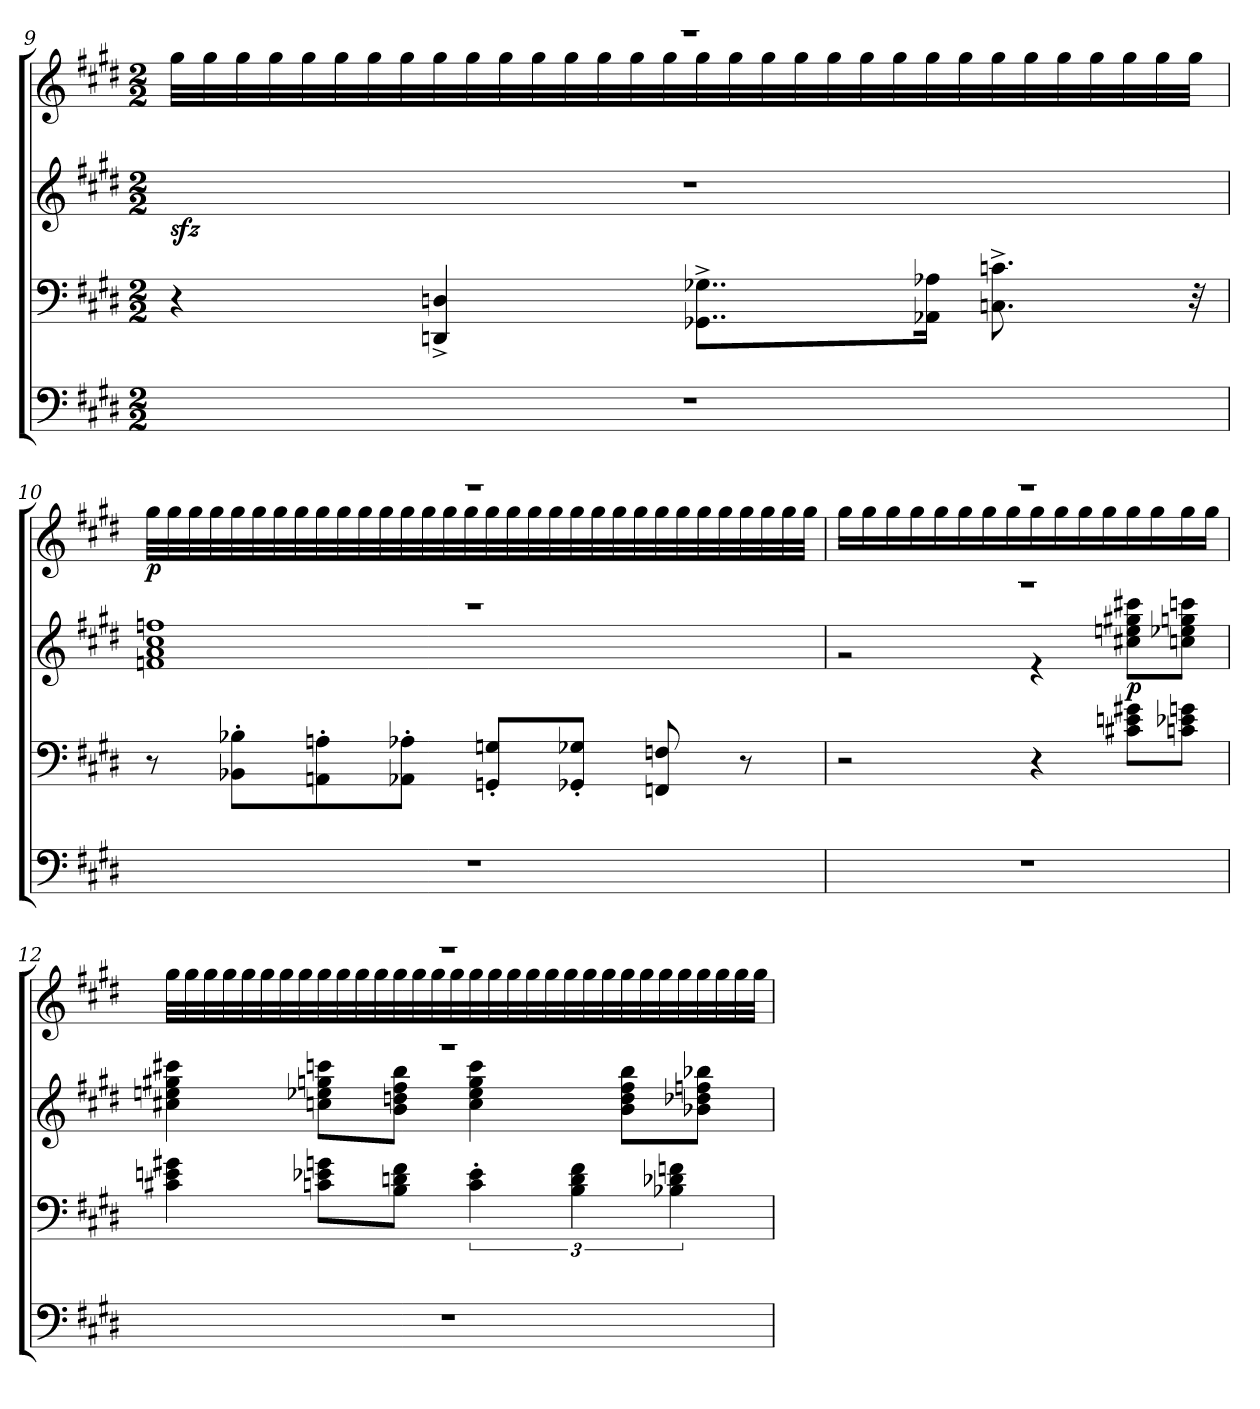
**kern	**kern	**kern	**dynam	**kern	**dynam
*part3	*part2	*part2	*part2	*part1	*part1
*staff4	*staff3	*staff2	*staff2/3	*staff1	*staff1
*clefF4	*clefF4	*clefG2	*	*clefG2	*
*k[f#c#g#d#]	*k[f#c#g#d#]	*k[f#c#g#d#]	*	*k[f#c#g#d#]	*
*M2/2	*M2/2	*M2/2	*	*M2/2	*
=9	=9	=9	=9	=9	=9
*	*	*	*	*^	*
!	!	!	!LO:DY:b	!	!	!
*	*	*	*	*tremolo	*	*
1r	4r	1r	sfz	1r	32gg#LLL	.
.	.	.	.	.	32gg#	.
.	.	.	.	.	32gg#	.
.	.	.	.	.	32gg#	.
.	.	.	.	.	32gg#	.
.	.	.	.	.	32gg#	.
.	.	.	.	.	32gg#	.
.	.	.	.	.	32gg#	.
.	4DDn/^ 4Dn/^	.	.	.	32gg#	.
.	.	.	.	.	32gg#	.
.	.	.	.	.	32gg#	.
.	.	.	.	.	32gg#	.
.	.	.	.	.	32gg#	.
.	.	.	.	.	32gg#	.
.	.	.	.	.	32gg#	.
.	.	.	.	.	32gg#	.
.	8..GG-X\^ 8..G-X\^L	.	.	.	32gg#	.
.	.	.	.	.	32gg#	.
.	.	.	.	.	32gg#	.
.	.	.	.	.	32gg#	.
.	.	.	.	.	32gg#	.
.	.	.	.	.	32gg#	.
.	.	.	.	.	32gg#	.
.	16AA-X\ 16A-X\Jk	.	.	.	32gg#	.
.	.	.	.	.	32gg#	.
.	8.Cn\^ 8.cn\^	.	.	.	32gg#	.
.	.	.	.	.	32gg#	.
.	.	.	.	.	32gg#	.
.	.	.	.	.	32gg#	.
.	.	.	.	.	32gg#	.
.	.	.	.	.	32gg#	.
.	32r	.	.	.	32gg#JJJ	.
=10	=10	=10	=10	=10	=10	=10
*	*	*^	*	*	*	*
!	!	!	!	!	!	!	!LO:DY:b
1r	8r	1r	1fn 1a 1cc# 1ffn	.	1r	32gg#LLL	p
.	.	.	.	.	.	32gg#	.
.	.	.	.	.	.	32gg#	.
.	.	.	.	.	.	32gg#	.
.	8BB-X\' 8B-X\'L	.	.	.	.	32gg#	.
.	.	.	.	.	.	32gg#	.
.	.	.	.	.	.	32gg#	.
.	.	.	.	.	.	32gg#	.
.	8AAn\' 8An\'	.	.	.	.	32gg#	.
.	.	.	.	.	.	32gg#	.
.	.	.	.	.	.	32gg#	.
.	.	.	.	.	.	32gg#	.
.	8AA-X\<' 8A-X\<'J	.	.	.	.	32gg#	.
.	.	.	.	.	.	32gg#	.
.	.	.	.	.	.	32gg#	.
.	.	.	.	.	.	32gg#	.
.	8GGn/' 8Gn/'L	.	.	.	.	32gg#	.
.	.	.	.	.	.	32gg#	.
.	.	.	.	.	.	32gg#	.
.	.	.	.	.	.	32gg#	.
.	8GG-X/' 8G-X/'J	.	.	.	.	32gg#	.
.	.	.	.	.	.	32gg#	.
.	.	.	.	.	.	32gg#	.
.	.	.	.	.	.	32gg#	.
.	8FFn/ 8Fn/	.	.	.	.	32gg#	.
.	.	.	.	.	.	32gg#	.
.	.	.	.	.	.	32gg#	.
.	.	.	.	.	.	32gg#	.
.	8r	.	.	.	.	32gg#	.
.	.	.	.	.	.	32gg#	.
.	.	.	.	.	.	32gg#	.
.	.	.	.	.	.	32gg#JJJ	.
=11	=11	=11	=11	=11	=11	=11	=11
1r	2r	1r	2r	.	1r	16gg#LL	.
.	.	.	.	.	.	16gg#	.
.	.	.	.	.	.	16gg#	.
.	.	.	.	.	.	16gg#	.
.	.	.	.	.	.	16gg#	.
.	.	.	.	.	.	16gg#	.
.	.	.	.	.	.	16gg#	.
.	.	.	.	.	.	16gg#	.
.	4r	.	4r	.	.	16gg#	.
.	.	.	.	.	.	16gg#	.
.	.	.	.	.	.	16gg#	.
.	.	.	.	.	.	16gg#	.
!	!	!	!	!LO:DY:b	!	!	!
.	8c#X\ 8en\ 8g#X\L	.	8cc#X\ 8een\ 8gg#X\ 8ccc#X\L	p	.	16gg#	.
.	.	.	.	.	.	16gg#	.
.	8cn\ 8e-X\ 8gn\J	.	8ccn\ 8ee-X\ 8ggn\ 8cccn\J	.	.	16gg#	.
.	.	.	.	.	.	16gg#JJ	.
=12	=12	=12	=12	=12	=12	=12	=12
1r	4c#X\ 4en\ 4g#X\	1r	4cc#X\ 4een\ 4gg#X\ 4ccc#X\	.	1r	32gg#LLL	.
.	.	.	.	.	.	32gg#	.
.	.	.	.	.	.	32gg#	.
.	.	.	.	.	.	32gg#	.
.	.	.	.	.	.	32gg#	.
.	.	.	.	.	.	32gg#	.
.	.	.	.	.	.	32gg#	.
.	.	.	.	.	.	32gg#	.
.	8cn\ 8e-X\ 8gn\L	.	8ccn\ 8ee-X\ 8ggn\ 8cccn\L	.	.	32gg#	.
.	.	.	.	.	.	32gg#	.
.	.	.	.	.	.	32gg#	.
.	.	.	.	.	.	32gg#	.
.	8B\ 8dn\ 8f#\J	.	8b\ 8ddn\ 8ff#\ 8bb\J	.	.	32gg#	.
.	.	.	.	.	.	32gg#	.
.	.	.	.	.	.	32gg#	.
.	.	.	.	.	.	32gg#	.
.	6c\' 6e-\'	.	4cc\ 4ee-\ 4gg\ 4ccc\	.	.	32gg#	.
.	.	.	.	.	.	32gg#	.
.	.	.	.	.	.	32gg#	.
.	.	.	.	.	.	32gg#	.
.	.	.	.	.	.	32gg#	.
.	.	.	.	.	.	32gg#	.
.	6B\ 6d\ 6f#\	.	.	.	.	.	.
.	.	.	.	.	.	32gg#	.
.	.	.	.	.	.	32gg#	.
.	.	.	8b\ 8dd\ 8ff#\ 8bb\L	.	.	32gg#	.
.	.	.	.	.	.	32gg#	.
.	.	.	.	.	.	32gg#	.
.	6B-X\ 6d-X\ 6fn\	.	.	.	.	.	.
.	.	.	.	.	.	32gg#	.
.	.	.	8b-X\ 8dd-X\ 8ffn\ 8bb-X\J	.	.	32gg#	.
.	.	.	.	.	.	32gg#	.
.	.	.	.	.	.	32gg#	.
.	.	.	.	.	.	32gg#JJJ	.
*	*	*	*	*	*Xtremolo	*	*
*	*	*v	*v	*	*	*	*
*	*	*	*	*v	*v	*
=	=	=	=	=	=
*-	*-	*-	*-	*-	*-
